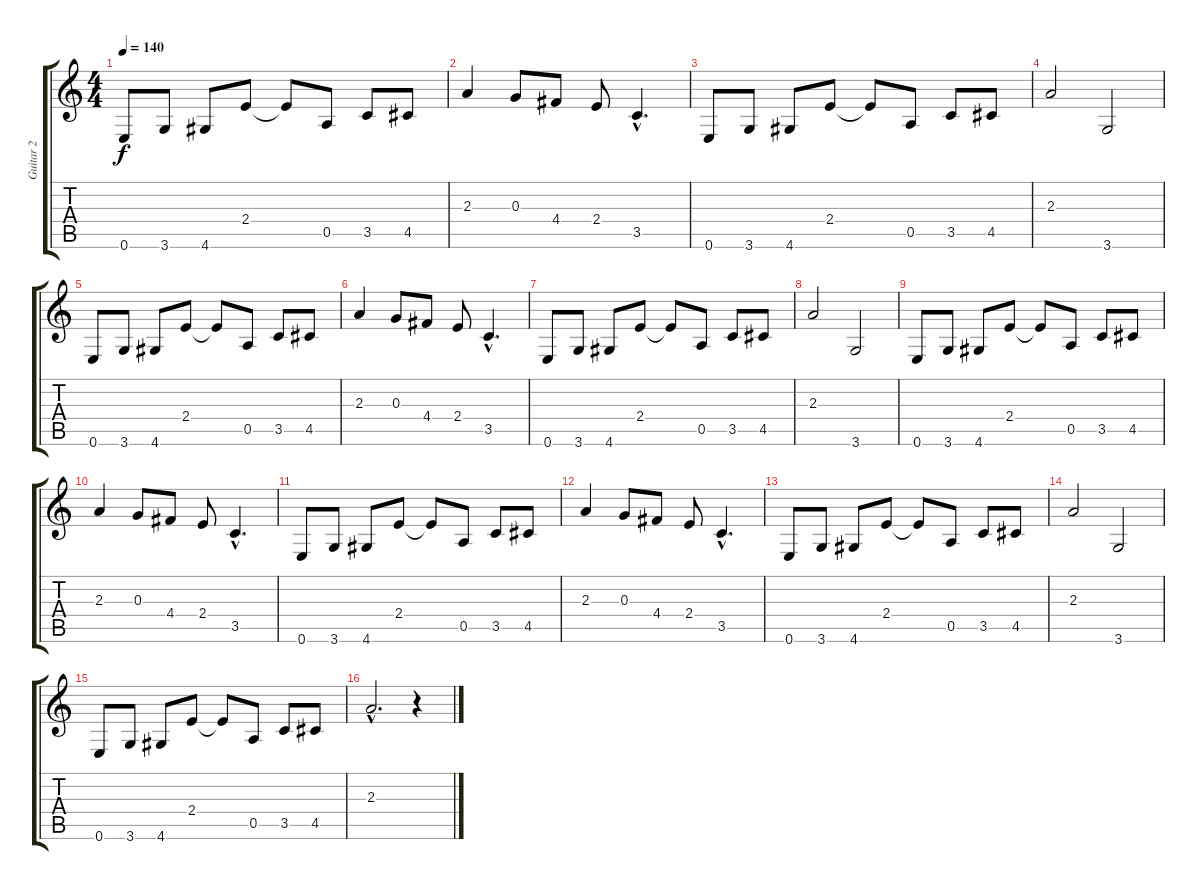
\track ("Guitar 2" "Guitar 2") {instrument distortionguitar}
\staff {score tabs}
\tuning (E4 B3 G3 D3 A2 E2) {hide}
\ts (4 4)
\tempo 140
\tempo 180
\tempo 140
\clef g2
\ks c
0.6.8{dy f volume 5 instrument distortionguitar} 3.6.8 4.6.8 2.4.8 2.4{t}.8 0.5.8 3.5.8 4.5.8 |
2.3.4 0.3.8 4.4.8 2.4.8 3.5{hac}.4{d} |
0.6.8 3.6.8 4.6.8 2.4.8 2.4{t}.8 0.5.8 3.5.8 4.5.8 |
2.3.2 3.6.2 |
0.6.8 3.6.8 4.6.8 2.4.8 2.4{t}.8 0.5.8 3.5.8 4.5.8 |
2.3.4 0.3.8 4.4.8 2.4.8 3.5{hac}.4{d} |
0.6.8 3.6.8 4.6.8 2.4.8 2.4{t}.8 0.5.8 3.5.8 4.5.8 |
2.3.2 3.6.2 |
0.6.8{volume 5} 3.6.8 4.6.8 2.4.8 2.4{t}.8 0.5.8 3.5.8 4.5.8 |
2.3.4 0.3.8 4.4.8 2.4.8 3.5{hac}.4{d} |
0.6.8 3.6.8 4.6.8 2.4.8 2.4{t}.8 0.5.8 3.5.8 4.5.8 |
2.3.4 0.3.8 4.4.8 2.4.8 3.5{hac}.4{d} |
0.6.8 3.6.8 4.6.8 2.4.8 2.4{t}.8 0.5.8 3.5.8 4.5.8 |
2.3.2 3.6.2 |
0.6.8 3.6.8 4.6.8 2.4.8 2.4{t}.8 0.5.8 3.5.8 4.5.8 |
2.3{hac}.2{d} r.4
